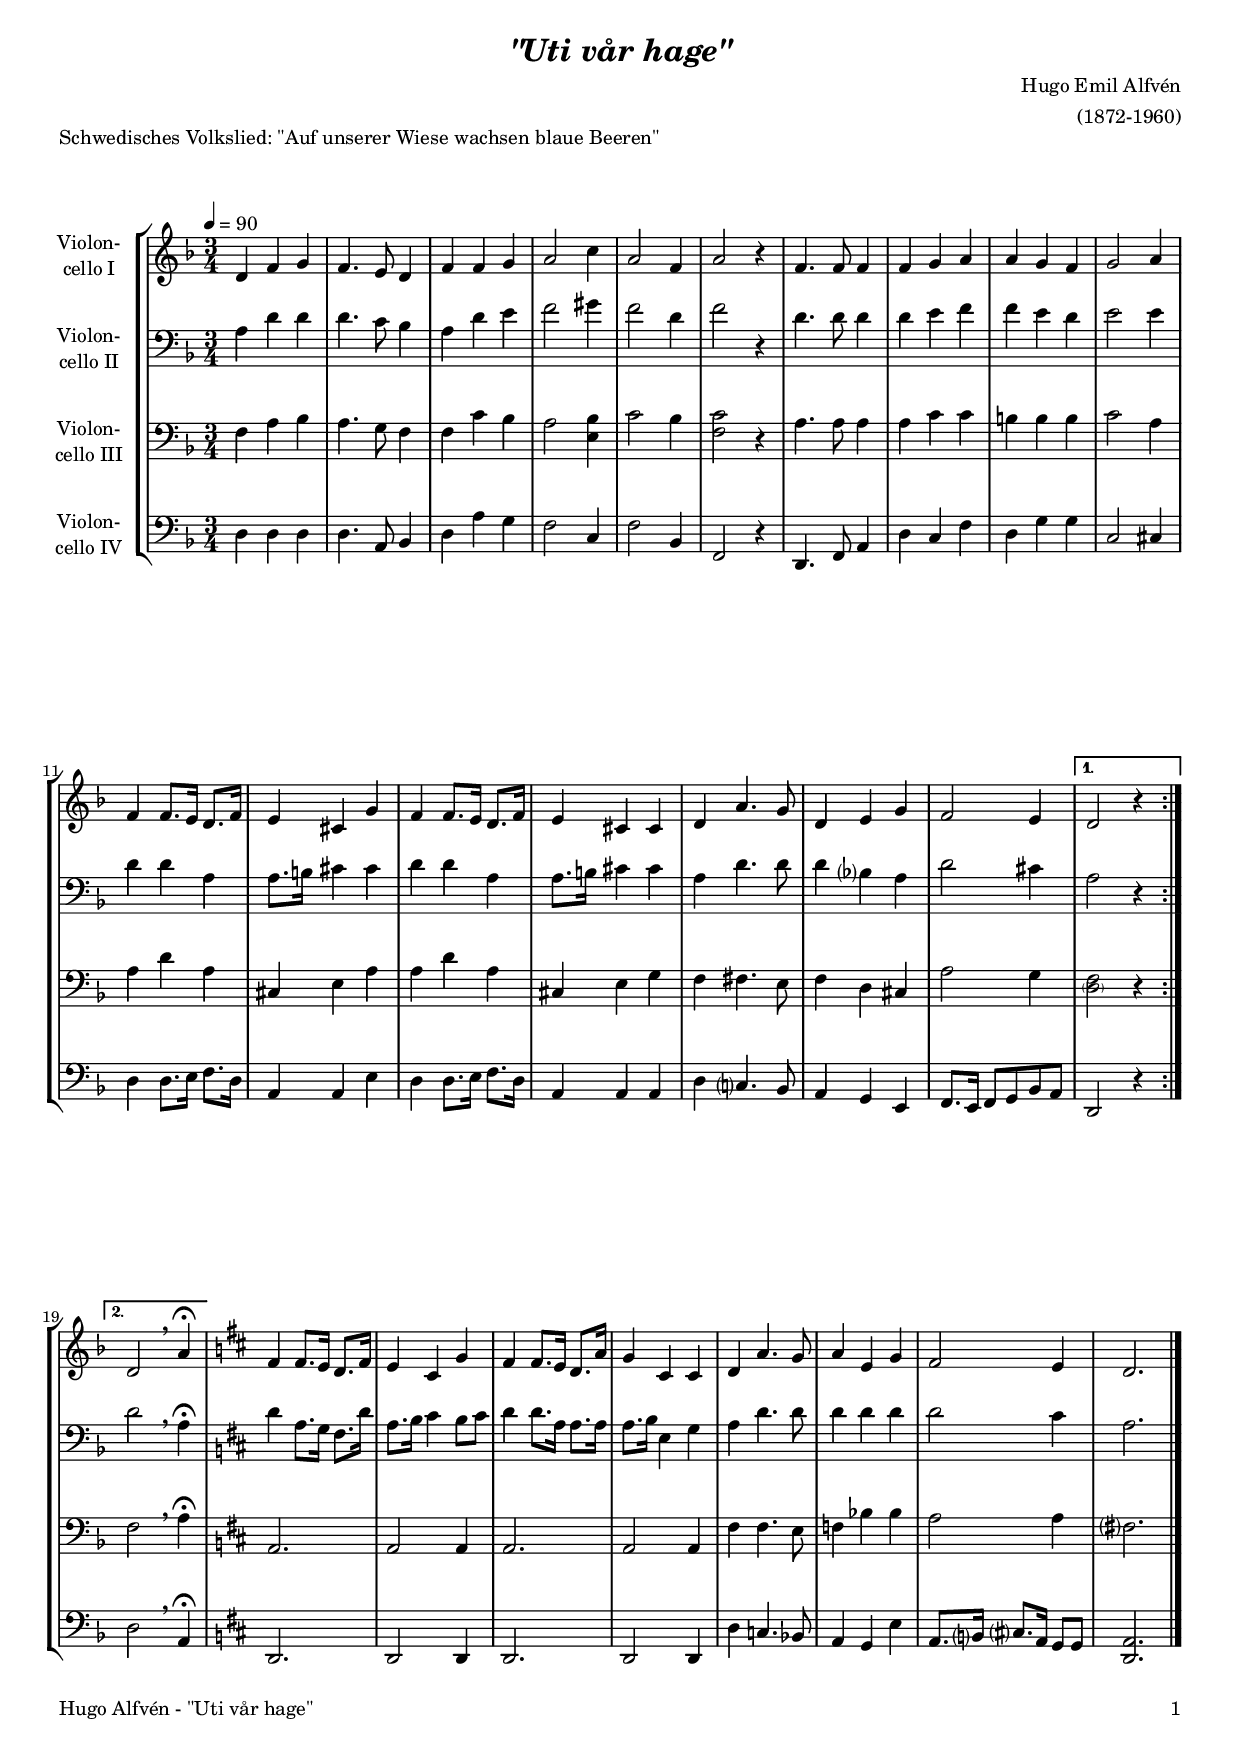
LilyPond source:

\version "2.24.1"
\include "deutsch.ly"

#(set-global-staff-size 17)

\header {
  title     = \markup \bold \italic "\"Uti vår hage\""
  composer  = "Hugo Emil Alfvén"
  arranger  = "(1872-1960)"
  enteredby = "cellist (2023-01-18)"
  piece     = "Schwedisches Volkslied: \"Auf unserer Wiese wachsen blaue Beeren\""
}

voiceconsts = {
  \key d \minor
  \time 3/4
  \clef "bass"
%  \numericTimeSignature
  \compressEmptyMeasures
  % Set default beaming for all staves
%  \set Timing.beamExceptions = #'()
%  \set Timing.baseMoment     = #(ly:make-moment 1 4)
%  \set Timing.beatStructure  = #'(1 1 1)
  \tempo 4=90
}

mist = "string ensemble 1"
mivl = "violin"
miba = "cello"
mipz = "pizzicato strings"

dsaf = \mark \markup \box \italic "Dal Segno al Fine"
fine = \mark \markup \box \italic "Fine"

va = \relative c' {
  \voiceconsts
  \clef "treble"
  
  \repeat volta 2 {
    d4 f g
    f4. e8 d4
    f f g
    a2 c4
    a2 f4
    a2 r4
    f4. f8 f4
    f g a

    a g f
    g2 a4
    f f8. e16 d8. f16
    e4 cis g'
    f f8. e16 d8. f16
    e4 cis cis

    d a'4. g8
    d4 e g
    f2 e4
  }
  \alternative {
    { d2 r4 }
    { d2 \breathe a'4\fermata }
  } \key d \major
  fis fis8. e16 d8. fis16

  e4 cis g'
  fis fis8. e16 d8. a'16
  g4 cis, cis
  d a'4. g8
  a4 e g
  fis2 e4
  d2. \bar "|."
}

vb = \relative c' {
  \voiceconsts
  
  \repeat volta 2 {
    a4 d d
    d4. c8 b4
    a d e
    f2 gis4
    f2 d4
    f2 r4
    d4. d8 d4
    d4 e f

    f e d
    e2 e4
    d d a
    a8. h16 cis4 cis
    d d a
    a8. h16 cis4 cis

    a d4. d8
    d4 b? a
    d2 cis4
  }
  \alternative {
    { a2 r4 }
    { d2 \breathe a4\fermata }
  } \key d \major
  d a8. g16 fis8. d'16

  a8. h16 cis4 h8 cis
  d4 d8. a16 a8. a16
  a8. h16 e,4 g
  a d4. d8
  d4 d d
  d2 cis4
  a2. \bar "|."
}

vc = \relative c {
  \voiceconsts
  
  \repeat volta 2 {
    f4 a b
    a4. g8 f4
    f c' b
    a2 <e b'>4
    c'2 b4
    <f c'>2 r4
    a4. a8 a4
    a c c

    h h h
    c2 a4
    a d a
    cis, e a
    a d a
    cis, e g

    f fis4. e8
    f4 d cis
    a'2 g4
  }
  \alternative {
    { <\parenthesize d f>2 r4 }
    { f2 \breathe a4\fermata }
  } \key d \major
  a,2.
  a2 a4
  a2.
  a2 a4
  fis' fis4. e8
  f4 b b
  a2 a4
  fis?2. \bar "|."
}

vd = \relative c {
  \voiceconsts
  
  \repeat volta 2 {
    d4 d d
    d4. a8 b4
    d a' g
    f2 c4
    f2 b,4
    f2 r4
    d4. f8 a4
    d c f

    d g g
    c,2 cis4
    d d8. e16 f8. d16
    a4 a e'
    d d8. e16 f8. d16
    a4 a a

    d c?4. b8
    a4 g e
    f8. e16 f8 g b a
  }
  \alternative {
    { d,2 r4 }
    { d'2 \breathe a4\fermata }
  } \key d \major
  d,2.

  d2 d4
  d2.
  d2 d4
  d' c4. b8
  a4 g e'
  a,8. h?16 cis?8. a16 g8 g
  <d a'>2. \bar "|."
}


music = \new StaffGroup <<
      \new Staff {
	\set Staff.midiInstrument = \miba
	\set Staff.instrumentName = \markup \center-column { "Violon-" "cello I" }
	\transpose d d { \va }
      }

      \new Staff {
	\set Staff.midiInstrument = \miba
	\set Staff.instrumentName = \markup \center-column { "Violon-" "cello II" }
	\transpose d d { \vb }
      }

      \new Staff {
	\set Staff.midiInstrument = \miba
	\set Staff.instrumentName = \markup \center-column { "Violon-" "cello III" }
	\transpose d d { \vc }
      }

      \new Staff {
	\set Staff.midiInstrument = \miba
	\set Staff.instrumentName = \markup \center-column { "Violon-" "cello IV" }
	\transpose d d { \vd }
      }
>>

\book {
  \paper {
    print-page-number = ##t
    print-first-page-number = ##t
    ragged-last-bottom = ##f
    oddHeaderMarkup = \markup \null
    evenHeaderMarkup = \markup \null
    oddFooterMarkup = \markup {
      \fill-line {
        \if \should-print-page-number
        "Hugo Alfvén - \"Uti vår hage\"" \fromproperty #'page:page-number-string
      }
    }
    evenFooterMarkup = \oddFooterMarkup
  } \score {
    \music
    \layout {}
  }

  \score {
    \unfoldRepeats \music

    \midi {
      \context {
        \Score
      }
    }
  }
}